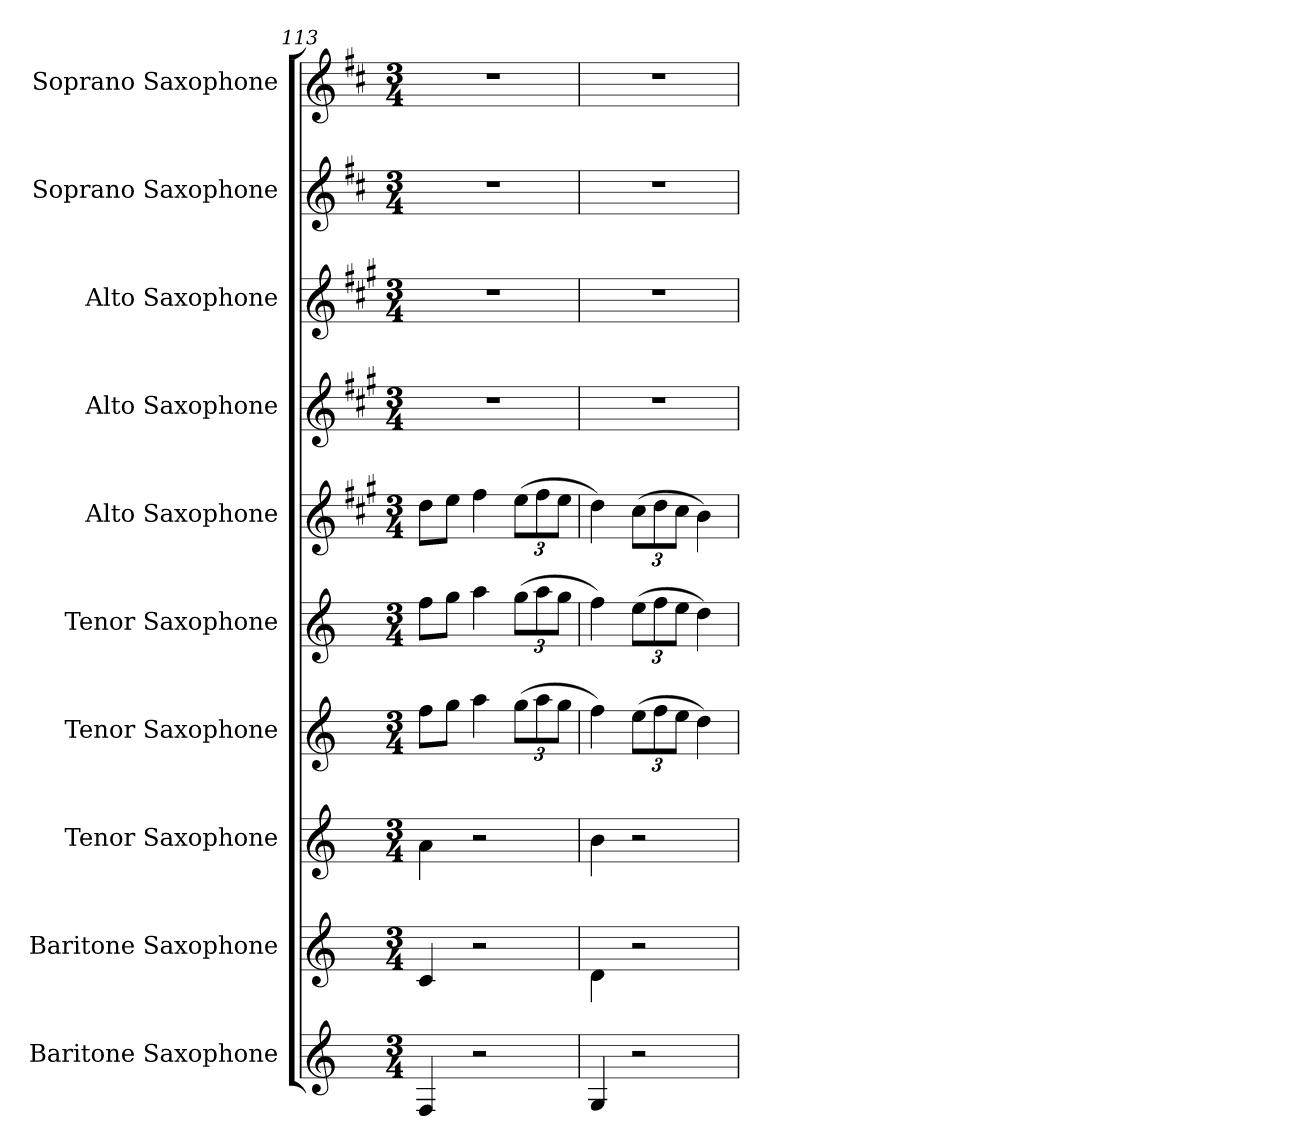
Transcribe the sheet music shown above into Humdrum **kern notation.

**kern	**kern	**kern	**kern	**kern	**kern	**kern	**kern	**kern	**kern
*part10	*part9	*part8	*part7	*part6	*part5	*part4	*part3	*part2	*part1
*staff10	*staff9	*staff8	*staff7	*staff6	*staff5	*staff4	*staff3	*staff2	*staff1
*I"Baritone Saxophone	*I"Baritone Saxophone	*I"Tenor Saxophone	*I"Tenor Saxophone	*I"Tenor Saxophone	*I"Alto Saxophone	*I"Alto Saxophone	*I"Alto Saxophone	*I"Soprano Saxophone	*I"Soprano Saxophone
*I'Bar. Sax.	*I'Bar. Sax.	*I'T. Sax.	*I'T. Sax.	*I'T. Sax.	*I'A. Sax.	*I'A. Sax.	*I'A. Sax.	*I'S. Sax.	*I'S. Sax.
*clefG2	*clefG2	*clefG2	*clefG2	*clefG2	*clefG2	*clefG2	*clefG2	*clefG2	*clefG2
*ITrd12c21	*ITrd12c21	*ITrd8c14	*ITrd8c14	*ITrd8c14	*ITrd5c9	*ITrd5c9	*ITrd5c9	*ITrd1c2	*ITrd1c2
*k[]	*k[]	*k[]	*k[]	*k[]	*k[]	*k[]	*k[]	*k[]	*k[]
*M3/4	*M3/4	*M3/4	*M3/4	*M3/4	*M3/4	*M3/4	*M3/4	*M3/4	*M3/4
=113	=113	=113	=113	=113	=113	=113	=113	=113	=113
4FF/	4C/	4A\	8f\L	8f\L	8f\L	2.r	2.r	2.r	2.r
.	.	.	8g\J	8g\J	8g\J	.	.	.	.
2r	2r	2r	4a\	4a\	4a\	.	.	.	.
*	*	*	*Xbrackettup	*Xbrackettup	*Xbrackettup	*	*	*	*
.	.	.	(12g\L	(12g\L	(12g\L	.	.	.	.
.	.	.	12a\	12a\	12a\	.	.	.	.
.	.	.	12g\J	12g\J	12g\J	.	.	.	.
=114	=114	=114	=114	=114	=114	=114	=114	=114	=114
4GG/	4D\	4B\	4f\)	4f\)	4f\)	2.r	2.r	2.r	2.r
2r	2r	2r	(12e\L	(12e\L	(12e\L	.	.	.	.
.	.	.	12f\	12f\	12f\	.	.	.	.
.	.	.	12e\J	12e\J	12e\J	.	.	.	.
.	.	.	4d\)	4d\)	4d\)	.	.	.	.
=	=	=	=	=	=	=	=	=	=
*-	*-	*-	*-	*-	*-	*-	*-	*-	*-
